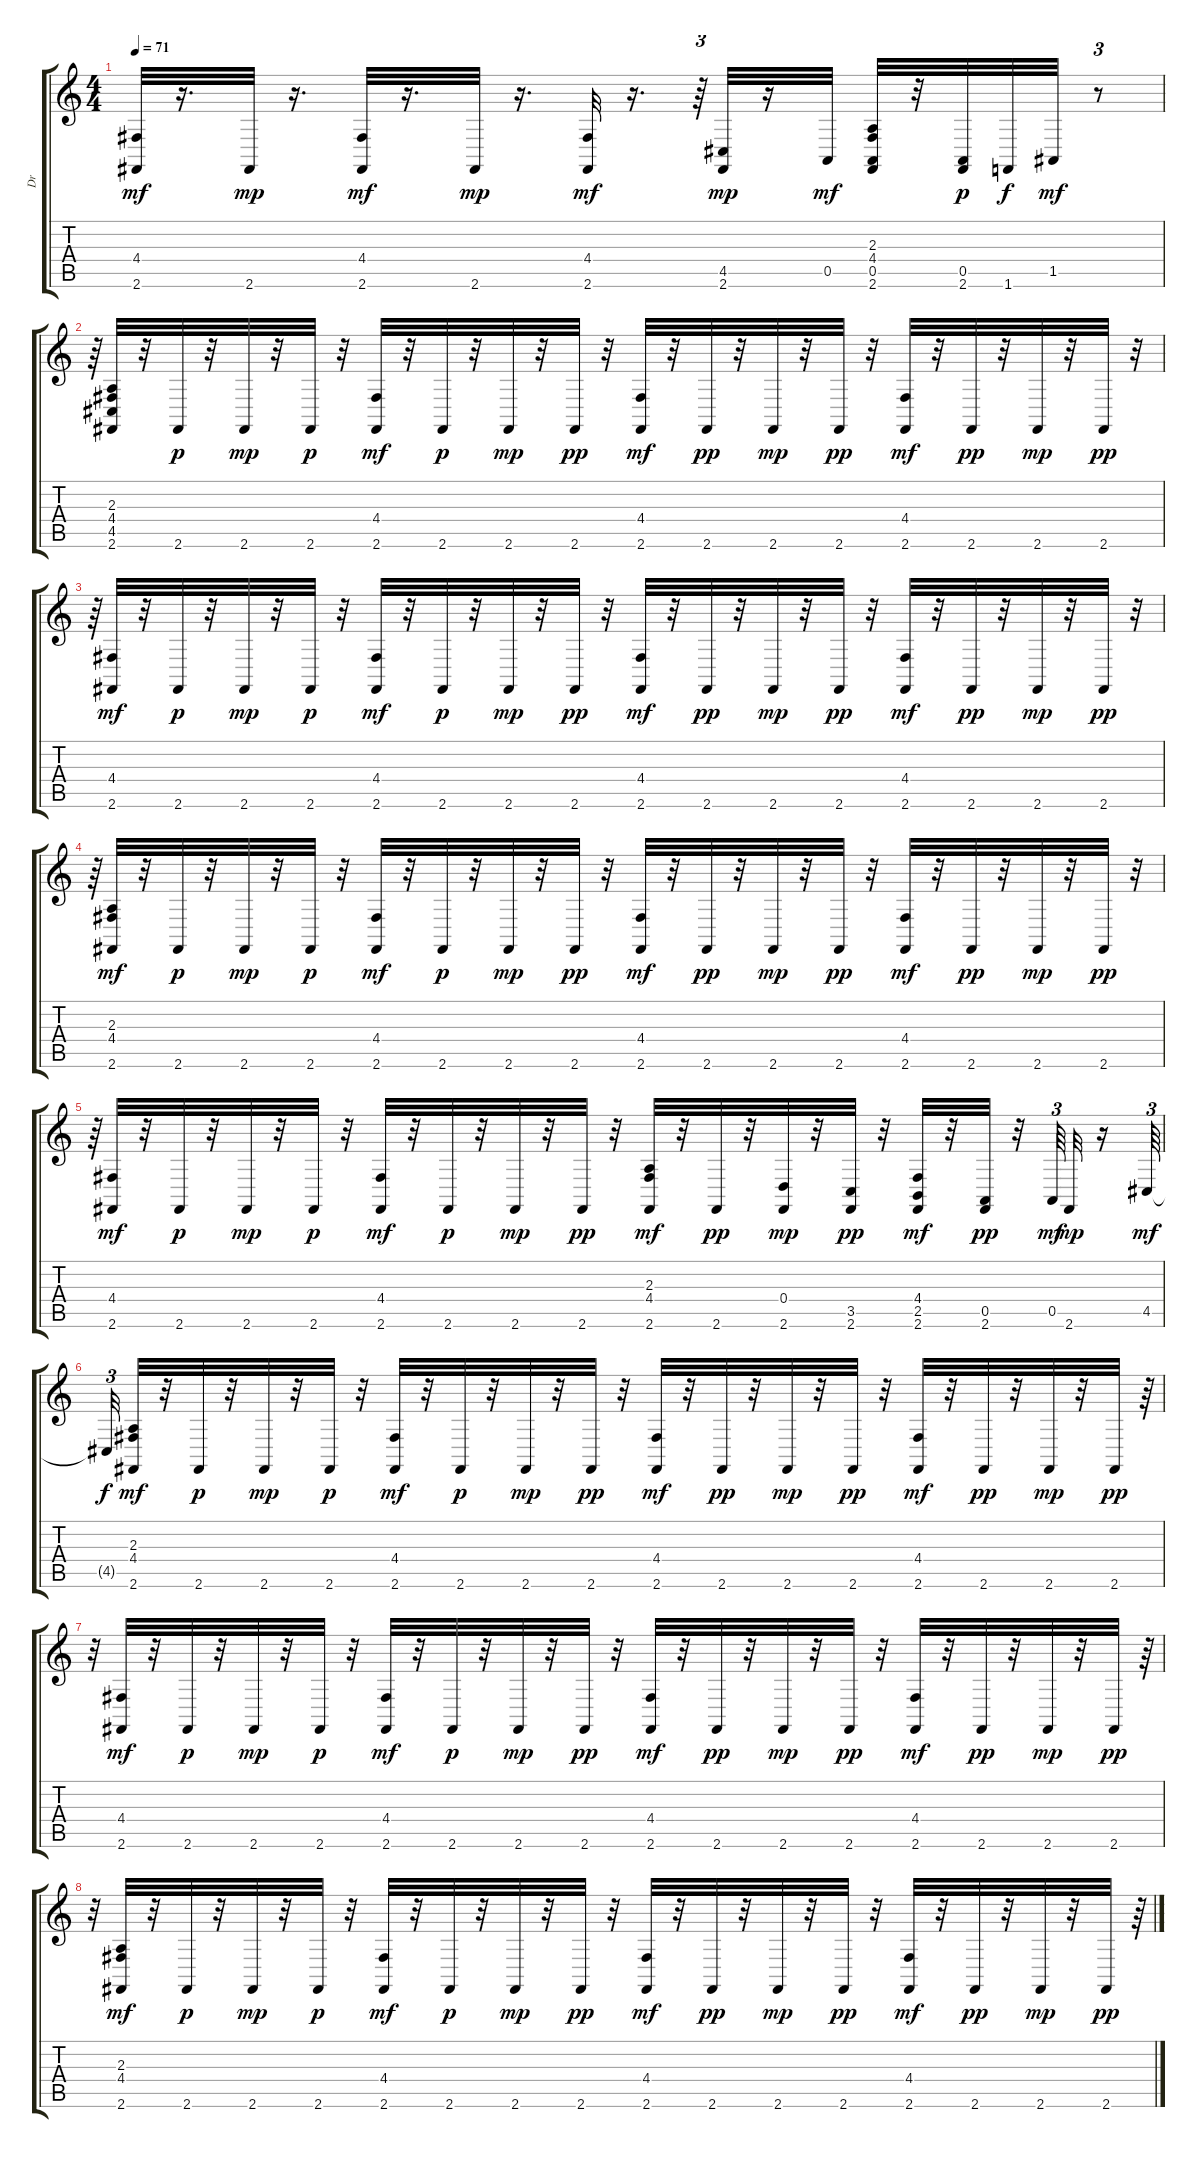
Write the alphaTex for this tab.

\track ("Dr" "Dr") {instrument acousticgrandpiano}
\staff {score tabs}
\tuning (E4 B3 G3 D3 A2 E2) {hide}
\ts (4 4)
\tempo 71
\clef g2
\ks c
(4.4 2.6).32{dy mf} r.16{d} 2.6.32{dy mp} r.16{d} (4.4 2.6).32{dy mf} r.16{d} 2.6.32{dy mp} r.16{d} (4.4 2.6).32{dy mf} r.16{d} r.64{tu (3 2)} (4.5 2.6).32{dy mp} r.16 0.5.32{dy mf} (2.3 4.4 0.5 2.6).32 r.32 (0.5 2.6).32{dy p} 1.6.32{dy f} 1.5.32{dy mf} r.8{tu (3 2)} |
r.64{tu (3 2)} (2.3 4.4 4.5 2.6).32 r.32 2.6.32{dy p} r.32 2.6.32{dy mp} r.32 2.6.32{dy p} r.32 (4.4 2.6).32{dy mf} r.32 2.6.32{dy p} r.32 2.6.32{dy mp} r.32 2.6.32{dy pp} r.32 (4.4 2.6).32{dy mf} r.32 2.6.32{dy pp} r.32 2.6.32{dy mp} r.32 2.6.32{dy pp} r.32 (4.4 2.6).32{dy mf} r.32 2.6.32{dy pp} r.32 2.6.32{dy mp} r.32 2.6.32{dy pp} r.32{tu (3 2)} |
r.64{tu (3 2)} (4.4 2.6).32{dy mf} r.32 2.6.32{dy p} r.32 2.6.32{dy mp} r.32 2.6.32{dy p} r.32 (4.4 2.6).32{dy mf} r.32 2.6.32{dy p} r.32 2.6.32{dy mp} r.32 2.6.32{dy pp} r.32 (4.4 2.6).32{dy mf} r.32 2.6.32{dy pp} r.32 2.6.32{dy mp} r.32 2.6.32{dy pp} r.32 (4.4 2.6).32{dy mf} r.32 2.6.32{dy pp} r.32 2.6.32{dy mp} r.32 2.6.32{dy pp} r.32{tu (3 2)} |
r.64{tu (3 2)} (2.3 4.4 2.6).32{dy mf} r.32 2.6.32{dy p} r.32 2.6.32{dy mp} r.32 2.6.32{dy p} r.32 (4.4 2.6).32{dy mf} r.32 2.6.32{dy p} r.32 2.6.32{dy mp} r.32 2.6.32{dy pp} r.32 (4.4 2.6).32{dy mf} r.32 2.6.32{dy pp} r.32 2.6.32{dy mp} r.32 2.6.32{dy pp} r.32 (4.4 2.6).32{dy mf} r.32 2.6.32{dy pp} r.32 2.6.32{dy mp} r.32 2.6.32{dy pp} r.32{tu (3 2)} |
r.64{tu (3 2)} (4.4 2.6).32{dy mf} r.32 2.6.32{dy p} r.32 2.6.32{dy mp} r.32 2.6.32{dy p} r.32 (4.4 2.6).32{dy mf} r.32 2.6.32{dy p} r.32 2.6.32{dy mp} r.32 2.6.32{dy pp} r.32 (2.3 4.4 2.6).32{dy mf} r.32 2.6.32{dy pp} r.32 (0.4 2.6).32{dy mp} r.32 (3.5 2.6).32{dy pp} r.32 (4.4 2.5 2.6).32{dy mf} r.32 (0.5 2.6).32{dy pp} r.32 0.5.64{tu (3 2) dy mf} 2.6.32{dy mp} r.16 4.5.64{tu (3 2) dy mf} |
4.5{t}.32{tu (3 2) dy f} (2.3 4.4 2.6).32{dy mf} r.32 2.6.32{dy p} r.32 2.6.32{dy mp} r.32 2.6.32{dy p} r.32 (4.4 2.6).32{dy mf} r.32 2.6.32{dy p} r.32 2.6.32{dy mp} r.32 2.6.32{dy pp} r.32 (4.4 2.6).32{dy mf} r.32 2.6.32{dy pp} r.32 2.6.32{dy mp} r.32 2.6.32{dy pp} r.32 (4.4 2.6).32{dy mf} r.32 2.6.32{dy pp} r.32 2.6.32{dy mp} r.32 2.6.32{dy pp} r.64{tu (3 2)} |
r.32{tu (3 2)} (4.4 2.6).32{dy mf} r.32 2.6.32{dy p} r.32 2.6.32{dy mp} r.32 2.6.32{dy p} r.32 (4.4 2.6).32{dy mf} r.32 2.6.32{dy p} r.32 2.6.32{dy mp} r.32 2.6.32{dy pp} r.32 (4.4 2.6).32{dy mf} r.32 2.6.32{dy pp} r.32 2.6.32{dy mp} r.32 2.6.32{dy pp} r.32 (4.4 2.6).32{dy mf} r.32 2.6.32{dy pp} r.32 2.6.32{dy mp} r.32 2.6.32{dy pp} r.64{tu (3 2)} |
r.32{tu (3 2)} (2.3 4.4 2.6).32{dy mf} r.32 2.6.32{dy p} r.32 2.6.32{dy mp} r.32 2.6.32{dy p} r.32 (4.4 2.6).32{dy mf} r.32 2.6.32{dy p} r.32 2.6.32{dy mp} r.32 2.6.32{dy pp} r.32 (4.4 2.6).32{dy mf} r.32 2.6.32{dy pp} r.32 2.6.32{dy mp} r.32 2.6.32{dy pp} r.32 (4.4 2.6).32{dy mf} r.32 2.6.32{dy pp} r.32 2.6.32{dy mp} r.32 2.6.32{dy pp} r.64{tu (3 2)}
